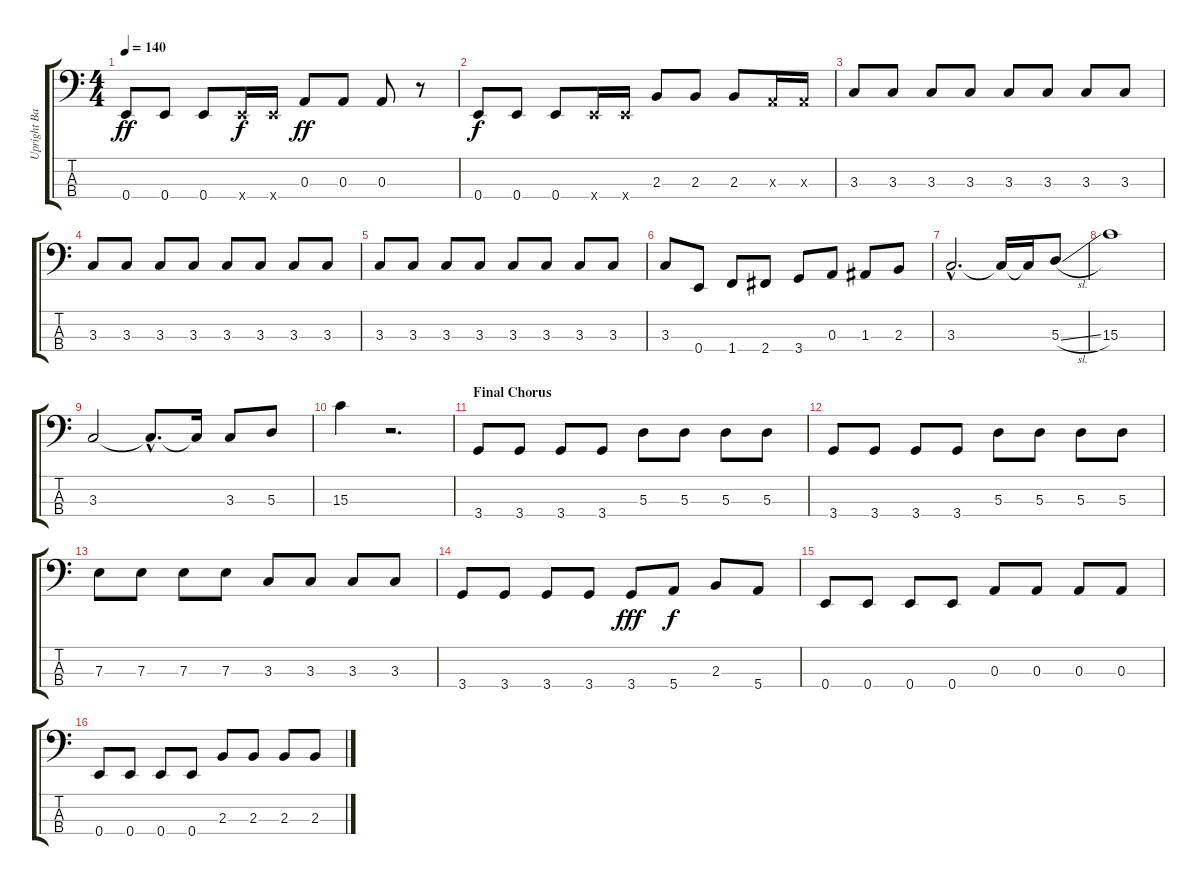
\track ("Upright Bass - Scott Owen" "Upright Ba") {instrument electricbassfinger}
\staff {score tabs}
\tuning (G2 D2 A1 E1) {hide}
\ts (4 4)
\tempo 140
\clef f4
\ks c
0.4.8{dy ff} 0.4.8 0.4.8 0.4{x}.16{dy f} 0.4{x}.16 0.3.8{dy ff} 0.3.8 0.3.8 r.8 |
0.4.8{dy f} 0.4.8 0.4.8 0.4{x}.16 0.4{x}.16 2.3.8 2.3.8 2.3.8 0.3{x}.16 0.3{x}.16 |
3.3.8 3.3.8 3.3.8 3.3.8 3.3.8 3.3.8 3.3.8 3.3.8 |
3.3.8 3.3.8 3.3.8 3.3.8 3.3.8 3.3.8 3.3.8 3.3.8 |
3.3.8 3.3.8 3.3.8 3.3.8 3.3.8 3.3.8 3.3.8 3.3.8 |
3.3.8 0.4.8 1.4.8 2.4.8 3.4.8 0.3.8 1.3.8 2.3.8 |
3.3{hac}.2{d} 3.3{t}.16 3.3{t}.16 5.3{sl}.8 |
15.3.1 |
3.3.2 3.3{hac t}.8{d} 3.3{t}.16 3.3.8 5.3.8 |
15.3.4 r.2{d} |
\section ("" "Final Chorus ")
3.4.8 3.4.8 3.4.8 3.4.8 5.3.8 5.3.8 5.3.8 5.3.8 |
3.4.8 3.4.8 3.4.8 3.4.8 5.3.8 5.3.8 5.3.8 5.3.8 |
7.3.8 7.3.8 7.3.8 7.3.8 3.3.8 3.3.8 3.3.8 3.3.8 |
3.4.8 3.4.8 3.4.8 3.4.8 3.4.8{dy fff} 5.4.8{dy f} 2.3.8 5.4.8 |
0.4.8 0.4.8 0.4.8 0.4.8 0.3.8 0.3.8 0.3.8 0.3.8 |
0.4.8 0.4.8 0.4.8 0.4.8 2.3.8 2.3.8 2.3.8 2.3.8
